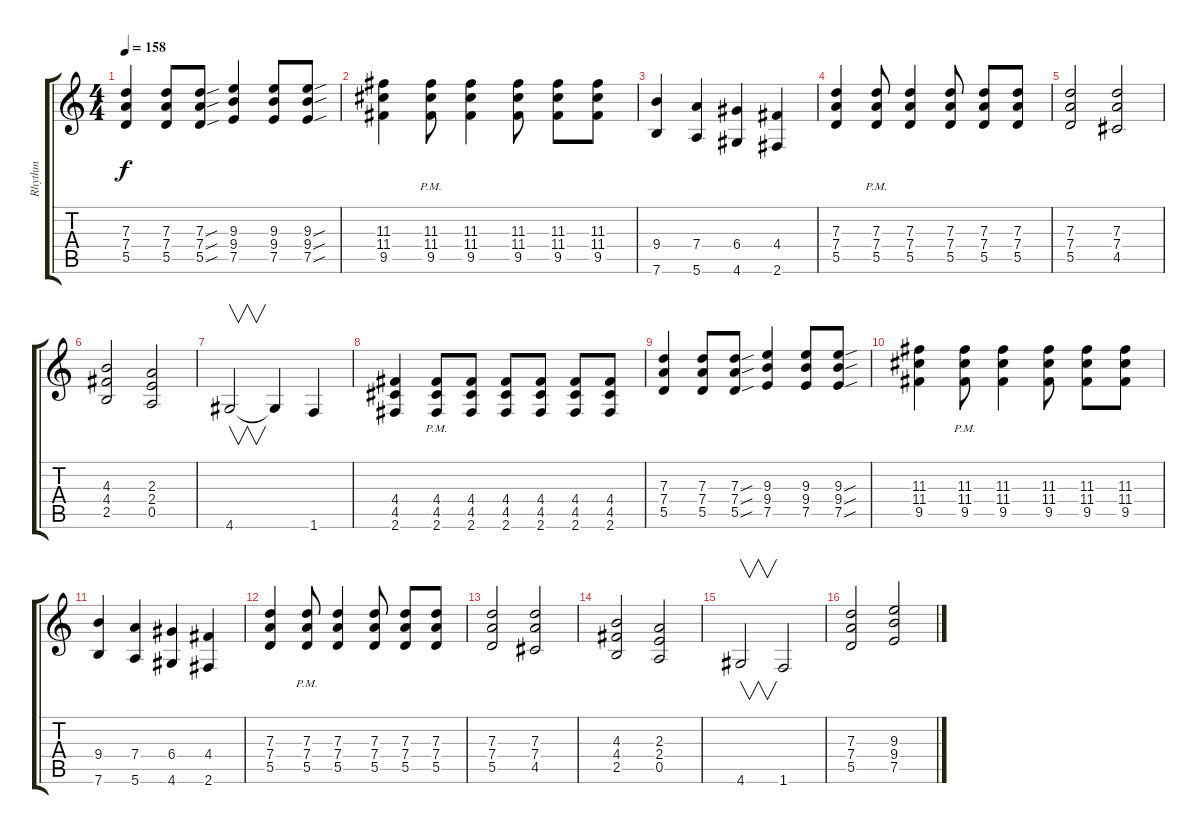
\track ("Rhythm" "Rhythm") {instrument overdrivenguitar}
\staff {score tabs}
\tuning (E4 B3 G3 D3 A2 E2) {hide}
\ts (4 4)
\section ("" "")
\tempo 158
\clef g2
\ks c
(7.3 7.4 5.5).4{dy f} (7.3 7.4 5.5).8 (7.3{sou} 7.4{sou} 5.5{sou}).8 (9.3 9.4 7.5).4 (9.3 9.4 7.5).8 (9.3{sou} 9.4{sou} 7.5{sou}).8 |
(11.3 11.4 9.5).4 (11.3{pm} 11.4{pm} 9.5{pm}).8 (11.3 11.4 9.5).4 (11.3 11.4 9.5).8 (11.3 11.4 9.5).8 (11.3 11.4 9.5).8 |
(9.4 7.6).4 (7.4 5.6).4 (6.4 4.6).4 (4.4 2.6).4 |
(7.3 7.4 5.5).4 (7.3{pm} 7.4{pm} 5.5{pm}).8 (7.3 7.4 5.5).4 (7.3 7.4 5.5).8 (7.3 7.4 5.5).8 (7.3 7.4 5.5).8 |
(7.3 7.4 5.5).2 (7.3 7.4 4.5).2 |
(4.3 4.4 2.5).2 (2.3 2.4 0.5).2 |
4.6.2{v} 4.6{t}.4 1.6.4 |
(4.4 4.5 2.6).4 (4.4{pm} 4.5{pm} 2.6{pm}).8 (4.4 4.5 2.6).8 (4.4 4.5 2.6).8 (4.4 4.5 2.6).8 (4.4 4.5 2.6).8 (4.4 4.5 2.6).8 |
\section ("" "")
(7.3 7.4 5.5).4 (7.3 7.4 5.5).8 (7.3{sou} 7.4{sou} 5.5{sou}).8 (9.3 9.4 7.5).4 (9.3 9.4 7.5).8 (9.3{sou} 9.4{sou} 7.5{sou}).8 |
(11.3 11.4 9.5).4 (11.3{pm} 11.4{pm} 9.5{pm}).8 (11.3 11.4 9.5).4 (11.3 11.4 9.5).8 (11.3 11.4 9.5).8 (11.3 11.4 9.5).8 |
(9.4 7.6).4 (7.4 5.6).4 (6.4 4.6).4 (4.4 2.6).4 |
(7.3 7.4 5.5).4 (7.3{pm} 7.4{pm} 5.5{pm}).8 (7.3 7.4 5.5).4 (7.3 7.4 5.5).8 (7.3 7.4 5.5).8 (7.3 7.4 5.5).8 |
(7.3 7.4 5.5).2 (7.3 7.4 4.5).2 |
(4.3 4.4 2.5).2 (2.3 2.4 0.5).2 |
4.6.2{v} 1.6.2 |
(7.3 7.4 5.5).2 (9.3 9.4 7.5).2
